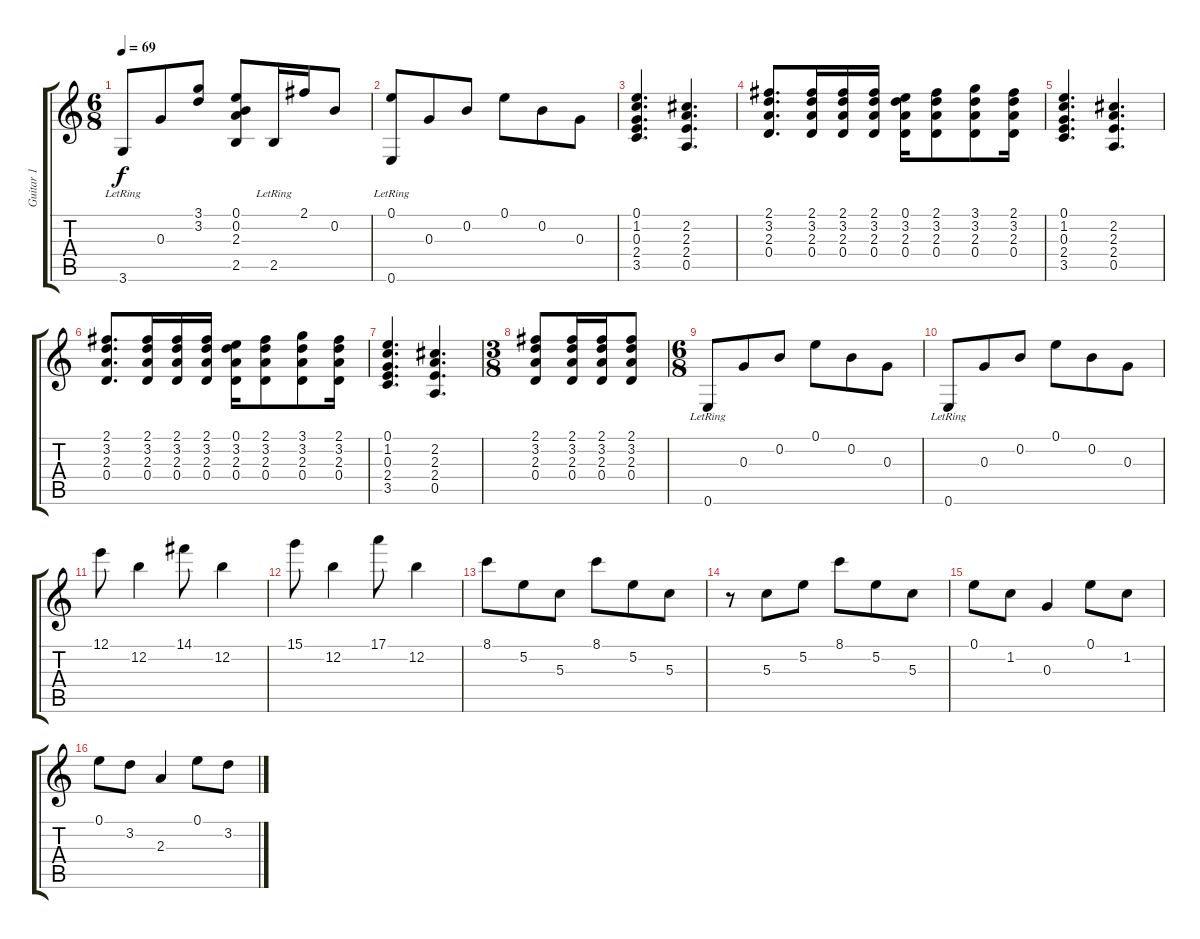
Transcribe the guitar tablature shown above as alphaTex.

\track ("Guitar 1" "Guitar 1") {solo instrument acousticguitarsteel}
\staff {score tabs}
\tuning (E4 B3 G3 D3 A2 E2) {hide}
\ts (6 8)
\tempo 69
\clef g2
\ks c
3.6{lr}.8{dy f} 0.3.8 (3.1 3.2).8 (0.1 0.2 2.3 2.5).8 2.5{lr}.16 2.1.16 0.2.8 |
(0.1 0.6{lr}).8 0.3.8 0.2.8 0.1.8 0.2.8 0.3.8 |
(0.1 1.2 0.3 2.4 3.5).4{d} (2.2 2.3 2.4 0.5).4{d} |
(2.1 3.2 2.3 0.4).8{d} (2.1 3.2 2.3 0.4).16 (2.1 3.2 2.3 0.4).16 (2.1 3.2 2.3 0.4).16 (0.1 3.2 2.3 0.4).16 (2.1 3.2 2.3 0.4).8 (3.1 3.2 2.3 0.4).8 (2.1 3.2 2.3 0.4).16 |
(0.1 1.2 0.3 2.4 3.5).4{d} (2.2 2.3 2.4 0.5).4{d} |
(2.1 3.2 2.3 0.4).8{d} (2.1 3.2 2.3 0.4).16 (2.1 3.2 2.3 0.4).16 (2.1 3.2 2.3 0.4).16 (0.1 3.2 2.3 0.4).16 (2.1 3.2 2.3 0.4).8 (3.1 3.2 2.3 0.4).8 (2.1 3.2 2.3 0.4).16 |
(0.1 1.2 0.3 2.4 3.5).4{d} (2.2 2.3 2.4 0.5).4{d} |
\ts (3 8)
(2.1 3.2 2.3 0.4).8 (2.1 3.2 2.3 0.4).16 (2.1 3.2 2.3 0.4).16 (2.1 3.2 2.3 0.4).8 |
\ts (6 8)
0.6{lr}.8 0.3.8 0.2.8 0.1.8 0.2.8 0.3.8 |
0.6{lr}.8 0.3.8 0.2.8 0.1.8 0.2.8 0.3.8 |
12.1.8 12.2.4 14.1.8 12.2.4 |
15.1.8 12.2.4 17.1.8 12.2.4 |
8.1.8 5.2.8 5.3.8 8.1.8 5.2.8 5.3.8 |
r.8 5.3.8 5.2.8 8.1.8 5.2.8 5.3.8 |
0.1.8 1.2.8 0.3.4 0.1.8 1.2.8 |
0.1.8 3.2.8 2.3.4 0.1.8 3.2.8
